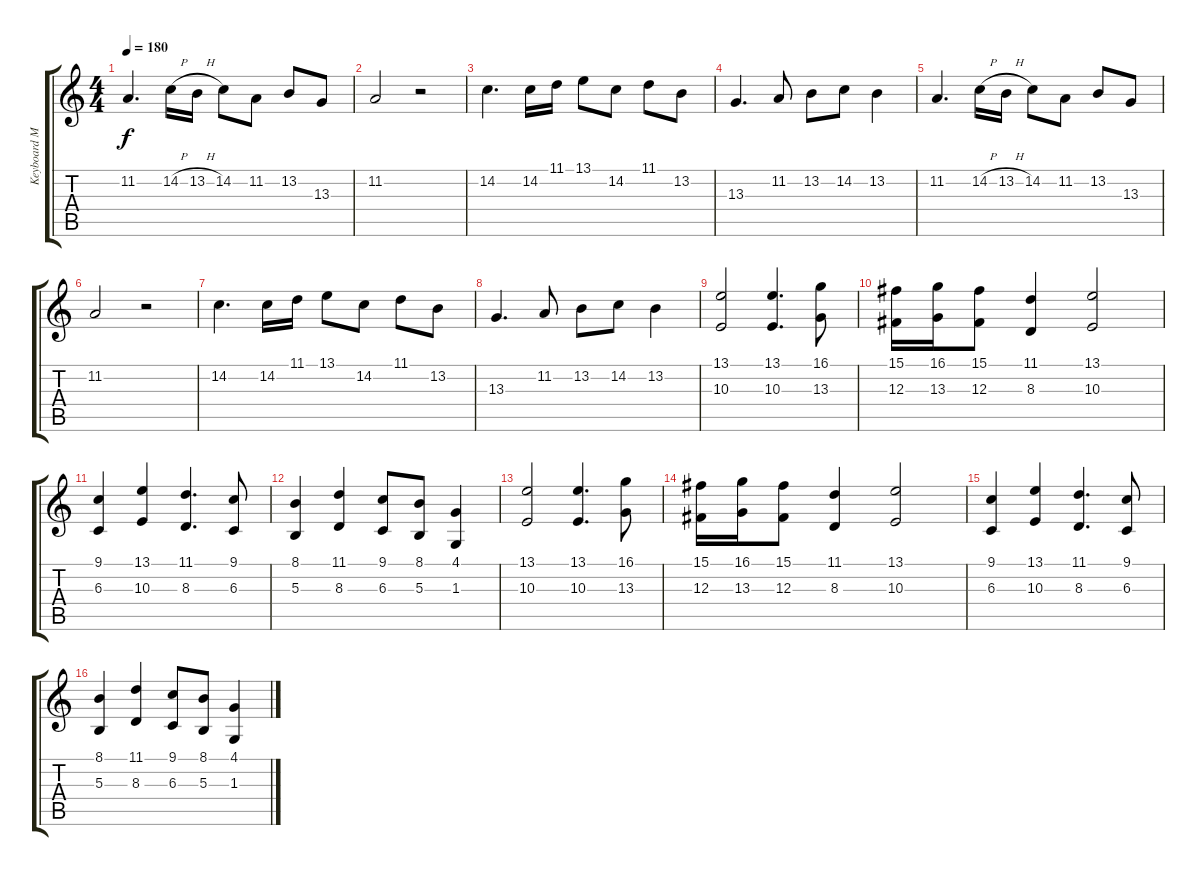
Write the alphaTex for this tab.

\track ("Keyboard Melodies" "Keyboard M") {instrument stringensemble1}
\staff {score tabs}
\tuning (Eb4 Bb3 Gb3 Db3 Ab2 Eb2) {hide}
\ts (4 4)
\tempo 180
\clef g2
\ks c
11.2.4{d dy f} 14.2{h}.16 13.2{h}.16 14.2.8 11.2.8 13.2.8 13.3.8 |
11.2.2 r.2 |
14.2.4{d} 14.2.16 11.1.16 13.1.8 14.2.8 11.1.8 13.2.8 |
13.3.4{d} 11.2.8 13.2.8 14.2.8 13.2.4 |
11.2.4{d} 14.2{h}.16 13.2{h}.16 14.2.8 11.2.8 13.2.8 13.3.8 |
11.2.2 r.2 |
14.2.4{d} 14.2.16 11.1.16 13.1.8 14.2.8 11.1.8 13.2.8 |
13.3.4{d} 11.2.8 13.2.8 14.2.8 13.2.4 |
(13.1 10.3).2 (13.1 10.3).4{d} (16.1 13.3).8 |
(15.1 12.3).16 (16.1 13.3).16 (15.1 12.3).8 (11.1 8.3).4 (13.1 10.3).2 |
(9.1 6.3).4 (13.1 10.3).4 (11.1 8.3).4{d} (9.1 6.3).8 |
(8.1 5.3).4 (11.1 8.3).4 (9.1 6.3).8 (8.1 5.3).8 (4.1 1.3).4 |
(13.1 10.3).2 (13.1 10.3).4{d} (16.1 13.3).8 |
(15.1 12.3).16 (16.1 13.3).16 (15.1 12.3).8 (11.1 8.3).4 (13.1 10.3).2 |
(9.1 6.3).4 (13.1 10.3).4 (11.1 8.3).4{d} (9.1 6.3).8 |
(8.1 5.3).4 (11.1 8.3).4 (9.1 6.3).8 (8.1 5.3).8 (4.1 1.3).4
